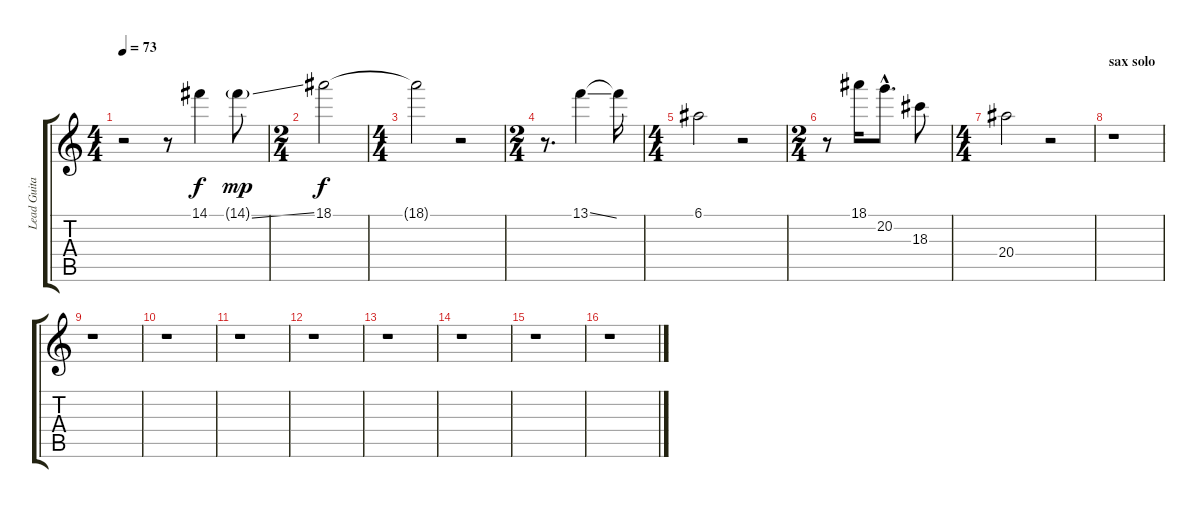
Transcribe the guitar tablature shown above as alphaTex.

\track ("Lead Guitar (Hogson)" "Lead Guita") {instrument overdrivenguitar}
\staff {score tabs}
\tuning (E4 B3 G3 D3 A2 E2) {hide}
\ts (4 4)
\tempo 73
\clef g2
\ks c
r.2{dy f} r.8 14.1.4 14.1{ss g}.8{dy mp} |
\ts (2 4)
18.1.2{dy f} |
\ts (4 4)
18.1{t}.2 r.2 |
\ts (2 4)
r.8{d} 13.1{ss}.4 13.1{t}.16 |
\ts (4 4)
6.1.2 r.2 |
\ts (2 4)
r.8 18.1.16 20.2{hac}.8{d} 18.3.8 |
\ts (4 4)
20.4.2 r.2 |
\section ("" "sax solo")
r.1 |
r.1 |
r.1 |
r.1 |
r.1 |
r.1 |
r.1 |
r.1 |
r.1
